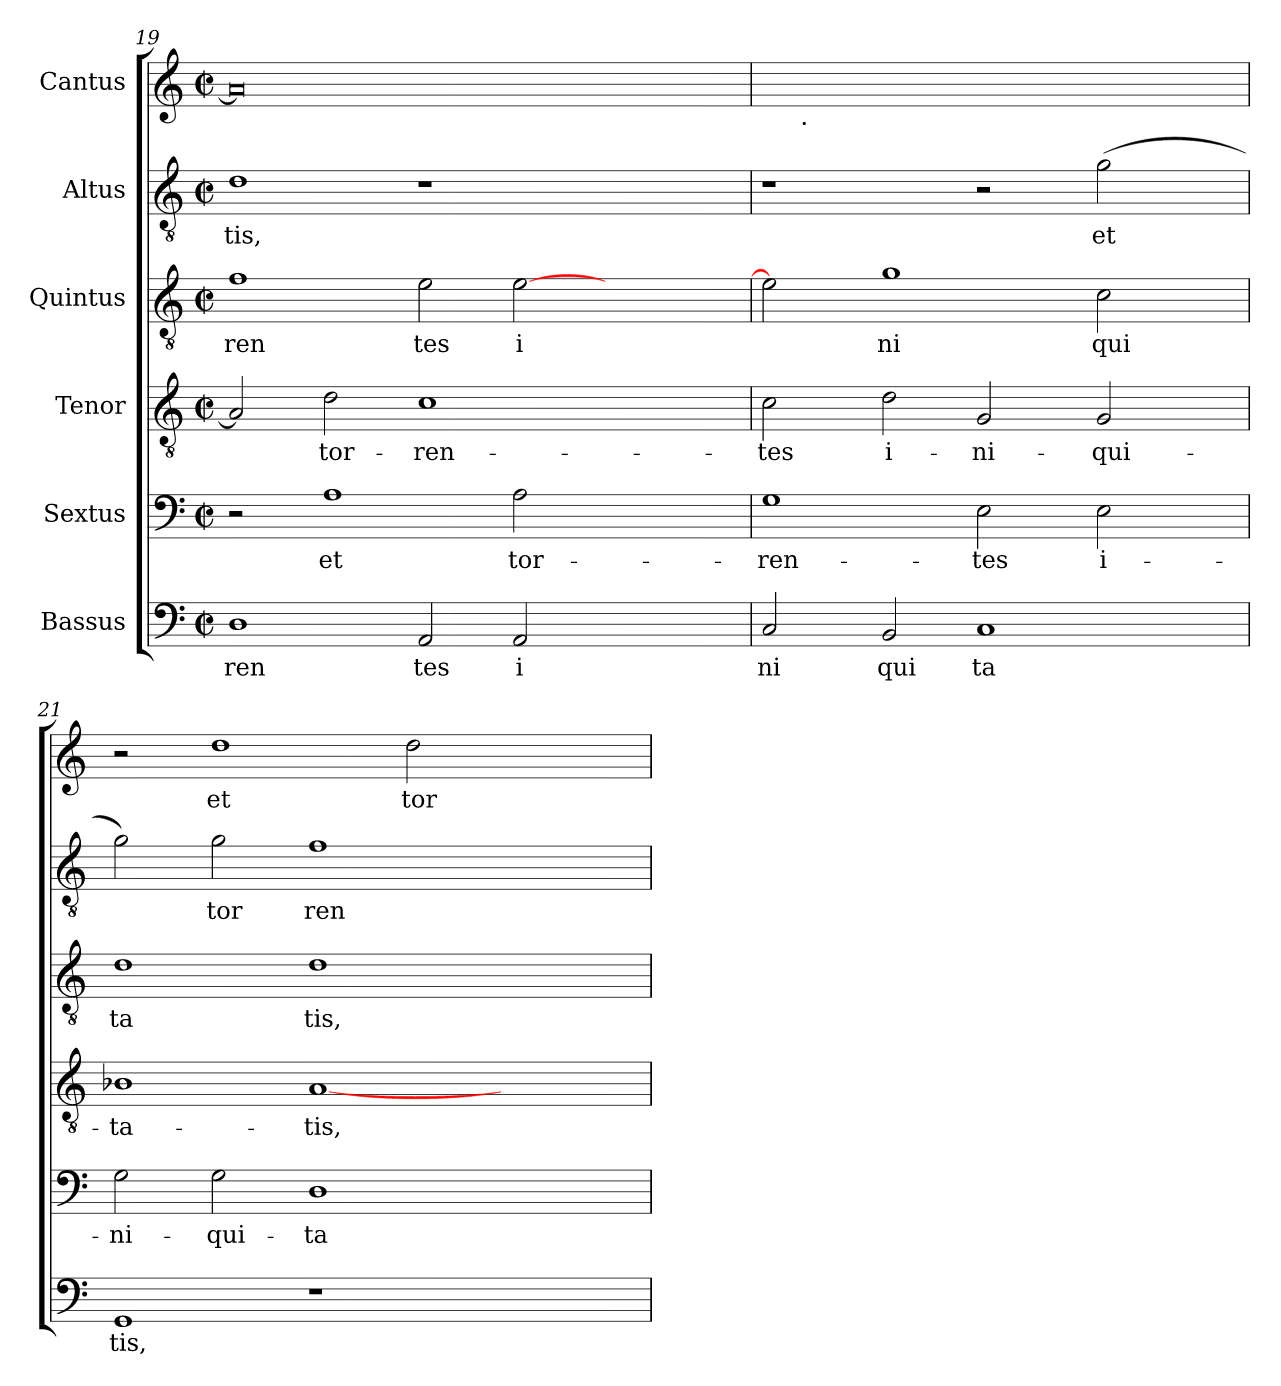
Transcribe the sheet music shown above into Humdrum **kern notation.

**kern	**text	**kern	**text	**kern	**text	**kern	**text	**kern	**text	**kern	**text
*part6	*part6	*part5	*part5	*part4	*part4	*part3	*part3	*part2	*part2	*part1	*part1
*staff6	*staff6	*staff5	*staff5	*staff4	*staff4	*staff3	*staff3	*staff2	*staff2	*staff1	*staff1
*I"Bassus	*	*I"Sextus	*	*I"Tenor	*	*I"Quintus	*	*I"Altus	*	*I"Cantus	*
*clefF4	*	*clefF4	*	*clefGv2	*	*clefGv2	*	*clefGv2	*	*clefG2	*
*M2/2	*	*M2/2	*	*M2/2	*	*M2/2	*	*M2/2	*	*M2/2	*
*met(c|)	*	*met(c|)	*	*met(c|)	*	*met(c|)	*	*met(c|)	*	*met(c|)	*
=19	=19	=19	=19	=19	=19	=19	=19	=19	=19	=19	=19
!	!LO:LY:b:cj	!	!	!	!	!	!LO:LY:b:cj	!	!LO:LY:b:cj	!	!
1D	ren	2r	.	2A/]	.	1f	ren	1d	tis,	0a]	.
!	!	!	!LO:LY:b:cj	!	!LO:LY:b:cj	!	!	!	!	!	!
.	.	1A	et	2d\	tor-	.	.	.	.	.	.
!	!LO:LY:b:cj	!	!	!	!LO:LY:b:cj	!	!LO:LY:b:cj	!LO:N:vis=1	!	!	!
2AA/	tes	.	.	1c	-ren-	2e\	tes	0r	.	.	.
!	!LO:LY:b:cj	!	!LO:LY:b:cj	!	!	!	!LO:LY:b:rj	!	!	!	!
2AA/	i	2A\	tor-	.	.	[>2e\	i	.	.	.	.
1ryy	.	1ryy	.	1ryy	.	1ryy	.	.	.	1ryy	.
=20	=20	=20	=20	=20	=20	=20	=20	=20	=20	=20	=20
!	!LO:LY:b:cj	!	!LO:LY:b:cj	!	!LO:LY:b:cj	!	!	!	!	!	!
2C/	ni	1G	-ren-	2c\	-tes	2e\]	.	1r	.	16..ryy	.
!	!	!	!	!	!	!	!	!	!	!LO:TX:b:t=.	!
.	.	.	.	.	.	.	.	.	.	1ryy	.
!	!LO:LY:b:cj	!	!	!	!LO:LY:b:cj	!	!LO:LY:b:cj	!	!	!	!
2BB/	qui	.	.	2d\	i-	1g	ni	.	.	.	.
!	!LO:LY:b:cj	!	!LO:LY:b:cj	!	!LO:LY:b:cj	!	!	!	!	!	!
1C	ta	2E\	-tes	2G/	-ni-	.	.	2r	.	.	.
.	.	.	.	.	.	.	.	.	.	2ryy	.
!	!	!	!LO:LY:b:cj	!	!LO:LY:b:cj	!	!LO:LY:b:cj	!	!LO:LY:b:cj	!	!
.	.	2E\	i-	2G/	-qui-	2c\	qui	(>2g\	et	.	.
.	.	.	.	.	.	.	.	.	.	4ryy	.
.	.	.	.	.	.	.	.	.	.	8ryy	.
.	.	.	.	.	.	.	.	.	.	64ryy	.
=21	=21	=21	=21	=21	=21	=21	=21	=21	=21	=21	=21
!	!LO:LY:b:cj	!	!LO:LY:b:cj	!	!LO:LY:b:cj	!	!LO:LY:b:cj	!	!	!	!
1GG	tis,	2G\	-ni-	1B-X	-ta-	1d	ta	2g\)	.	2r	.
!	!	!	!LO:LY:b:cj	!	!	!	!	!	!LO:LY:b:cj	!	!LO:LY:b:cj
.	.	2G\	-qui-	.	.	.	.	2g\	tor	1dd	et
!LO:N:vis=1	!	!	!LO:LY:b:cj	!	!LO:LY:b:cj	!	!LO:LY:b:cj	!	!LO:LY:b:cj	!	!
0r	.	1D	-ta-	[>1A	-tis,	1d	tis,	1f	ren	.	.
!	!	!	!	!	!	!	!	!	!	!	!LO:LY:b:cj
.	.	.	.	.	.	.	.	.	.	2dd\	tor
.	.	1ryy	.	1ryy	.	1ryy	.	1ryy	.	1ryy	.
=	=	=	=	=	=	=	=	=	=	=	=
*-	*-	*-	*-	*-	*-	*-	*-	*-	*-	*-	*-
